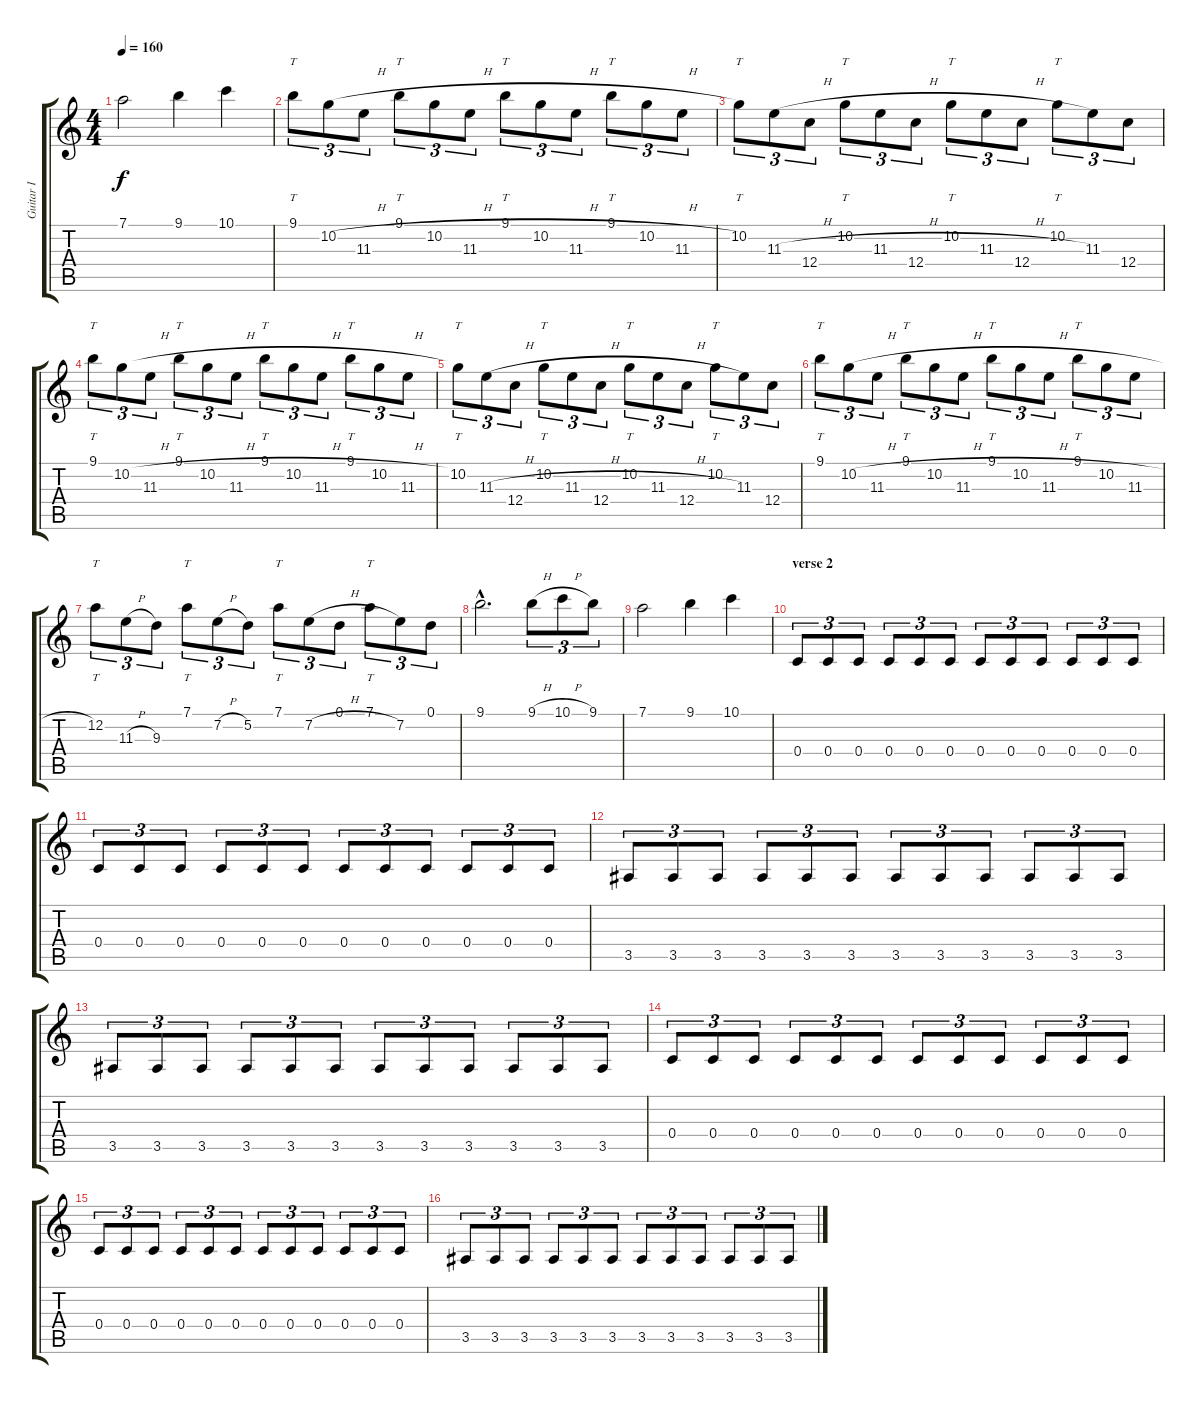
\track ("Guitar I" "Guitar I") {instrument distortionguitar}
\staff {score tabs}
\tuning (D4 A3 F3 C3 G2 D2) {hide}
\ts (4 4)
\tempo 160
\clef g2
\ks c
7.1.2{dy f} 9.1.4 10.1.4 |
9.1.8{tt tu (3 2)} 10.2{h}.8{tu (3 2)} 11.3.8{tu (3 2)} 9.1.8{tt tu (3 2)} 10.2{h}.8{tu (3 2)} 11.3.8{tu (3 2)} 9.1.8{tt tu (3 2)} 10.2{h}.8{tu (3 2)} 11.3.8{tu (3 2)} 9.1.8{tt tu (3 2)} 10.2{h}.8{tu (3 2)} 11.3.8{tu (3 2)} |
10.2.8{tt tu (3 2)} 11.3{h}.8{tu (3 2)} 12.4.8{tu (3 2)} 10.2.8{tt tu (3 2)} 11.3{h}.8{tu (3 2)} 12.4.8{tu (3 2)} 10.2.8{tt tu (3 2)} 11.3{h}.8{tu (3 2)} 12.4.8{tu (3 2)} 10.2.8{tt tu (3 2)} 11.3.8{tu (3 2)} 12.4.8{tu (3 2)} |
9.1.8{tt tu (3 2)} 10.2{h}.8{tu (3 2)} 11.3.8{tu (3 2)} 9.1.8{tt tu (3 2)} 10.2{h}.8{tu (3 2)} 11.3.8{tu (3 2)} 9.1.8{tt tu (3 2)} 10.2{h}.8{tu (3 2)} 11.3.8{tu (3 2)} 9.1.8{tt tu (3 2)} 10.2{h}.8{tu (3 2)} 11.3.8{tu (3 2)} |
10.2.8{tt tu (3 2)} 11.3{h}.8{tu (3 2)} 12.4.8{tu (3 2)} 10.2.8{tt tu (3 2)} 11.3{h}.8{tu (3 2)} 12.4.8{tu (3 2)} 10.2.8{tt tu (3 2)} 11.3{h}.8{tu (3 2)} 12.4.8{tu (3 2)} 10.2.8{tt tu (3 2)} 11.3.8{tu (3 2)} 12.4.8{tu (3 2)} |
9.1.8{tt tu (3 2)} 10.2{h}.8{tu (3 2)} 11.3.8{tu (3 2)} 9.1.8{tt tu (3 2)} 10.2{h}.8{tu (3 2)} 11.3.8{tu (3 2)} 9.1.8{tt tu (3 2)} 10.2{h}.8{tu (3 2)} 11.3.8{tu (3 2)} 9.1.8{tt tu (3 2)} 10.2{h}.8{tu (3 2)} 11.3.8{tu (3 2)} |
12.2.8{tt tu (3 2)} 11.3{h}.8{tu (3 2)} 9.3.8{tu (3 2)} 7.1.8{tt tu (3 2)} 7.2{h}.8{tu (3 2)} 5.2.8{tu (3 2)} 7.1.8{tt tu (3 2)} 7.2{h}.8{tu (3 2)} 0.1.8{tu (3 2)} 7.1.8{tt tu (3 2)} 7.2.8{tu (3 2)} 0.1.8{tu (3 2)} |
9.1{hac}.2{d} 9.1{h}.8{tu (3 2)} 10.1{h}.8{tu (3 2)} 9.1.8{tu (3 2)} |
7.1.2 9.1.4 10.1.4 |
\section ("" "verse 2")
0.4.8{tu (3 2)} 0.4.8{tu (3 2)} 0.4.8{tu (3 2)} 0.4.8{tu (3 2)} 0.4.8{tu (3 2)} 0.4.8{tu (3 2)} 0.4.8{tu (3 2)} 0.4.8{tu (3 2)} 0.4.8{tu (3 2)} 0.4.8{tu (3 2)} 0.4.8{tu (3 2)} 0.4.8{tu (3 2)} |
0.4.8{tu (3 2)} 0.4.8{tu (3 2)} 0.4.8{tu (3 2)} 0.4.8{tu (3 2)} 0.4.8{tu (3 2)} 0.4.8{tu (3 2)} 0.4.8{tu (3 2)} 0.4.8{tu (3 2)} 0.4.8{tu (3 2)} 0.4.8{tu (3 2)} 0.4.8{tu (3 2)} 0.4.8{tu (3 2)} |
3.5.8{tu (3 2)} 3.5.8{tu (3 2)} 3.5.8{tu (3 2)} 3.5.8{tu (3 2)} 3.5.8{tu (3 2)} 3.5.8{tu (3 2)} 3.5.8{tu (3 2)} 3.5.8{tu (3 2)} 3.5.8{tu (3 2)} 3.5.8{tu (3 2)} 3.5.8{tu (3 2)} 3.5.8{tu (3 2)} |
3.5.8{tu (3 2)} 3.5.8{tu (3 2)} 3.5.8{tu (3 2)} 3.5.8{tu (3 2)} 3.5.8{tu (3 2)} 3.5.8{tu (3 2)} 3.5.8{tu (3 2)} 3.5.8{tu (3 2)} 3.5.8{tu (3 2)} 3.5.8{tu (3 2)} 3.5.8{tu (3 2)} 3.5.8{tu (3 2)} |
0.4.8{tu (3 2)} 0.4.8{tu (3 2)} 0.4.8{tu (3 2)} 0.4.8{tu (3 2)} 0.4.8{tu (3 2)} 0.4.8{tu (3 2)} 0.4.8{tu (3 2)} 0.4.8{tu (3 2)} 0.4.8{tu (3 2)} 0.4.8{tu (3 2)} 0.4.8{tu (3 2)} 0.4.8{tu (3 2)} |
0.4.8{tu (3 2)} 0.4.8{tu (3 2)} 0.4.8{tu (3 2)} 0.4.8{tu (3 2)} 0.4.8{tu (3 2)} 0.4.8{tu (3 2)} 0.4.8{tu (3 2)} 0.4.8{tu (3 2)} 0.4.8{tu (3 2)} 0.4.8{tu (3 2)} 0.4.8{tu (3 2)} 0.4.8{tu (3 2)} |
3.5.8{tu (3 2)} 3.5.8{tu (3 2)} 3.5.8{tu (3 2)} 3.5.8{tu (3 2)} 3.5.8{tu (3 2)} 3.5.8{tu (3 2)} 3.5.8{tu (3 2)} 3.5.8{tu (3 2)} 3.5.8{tu (3 2)} 3.5.8{tu (3 2)} 3.5.8{tu (3 2)} 3.5.8{tu (3 2)}
